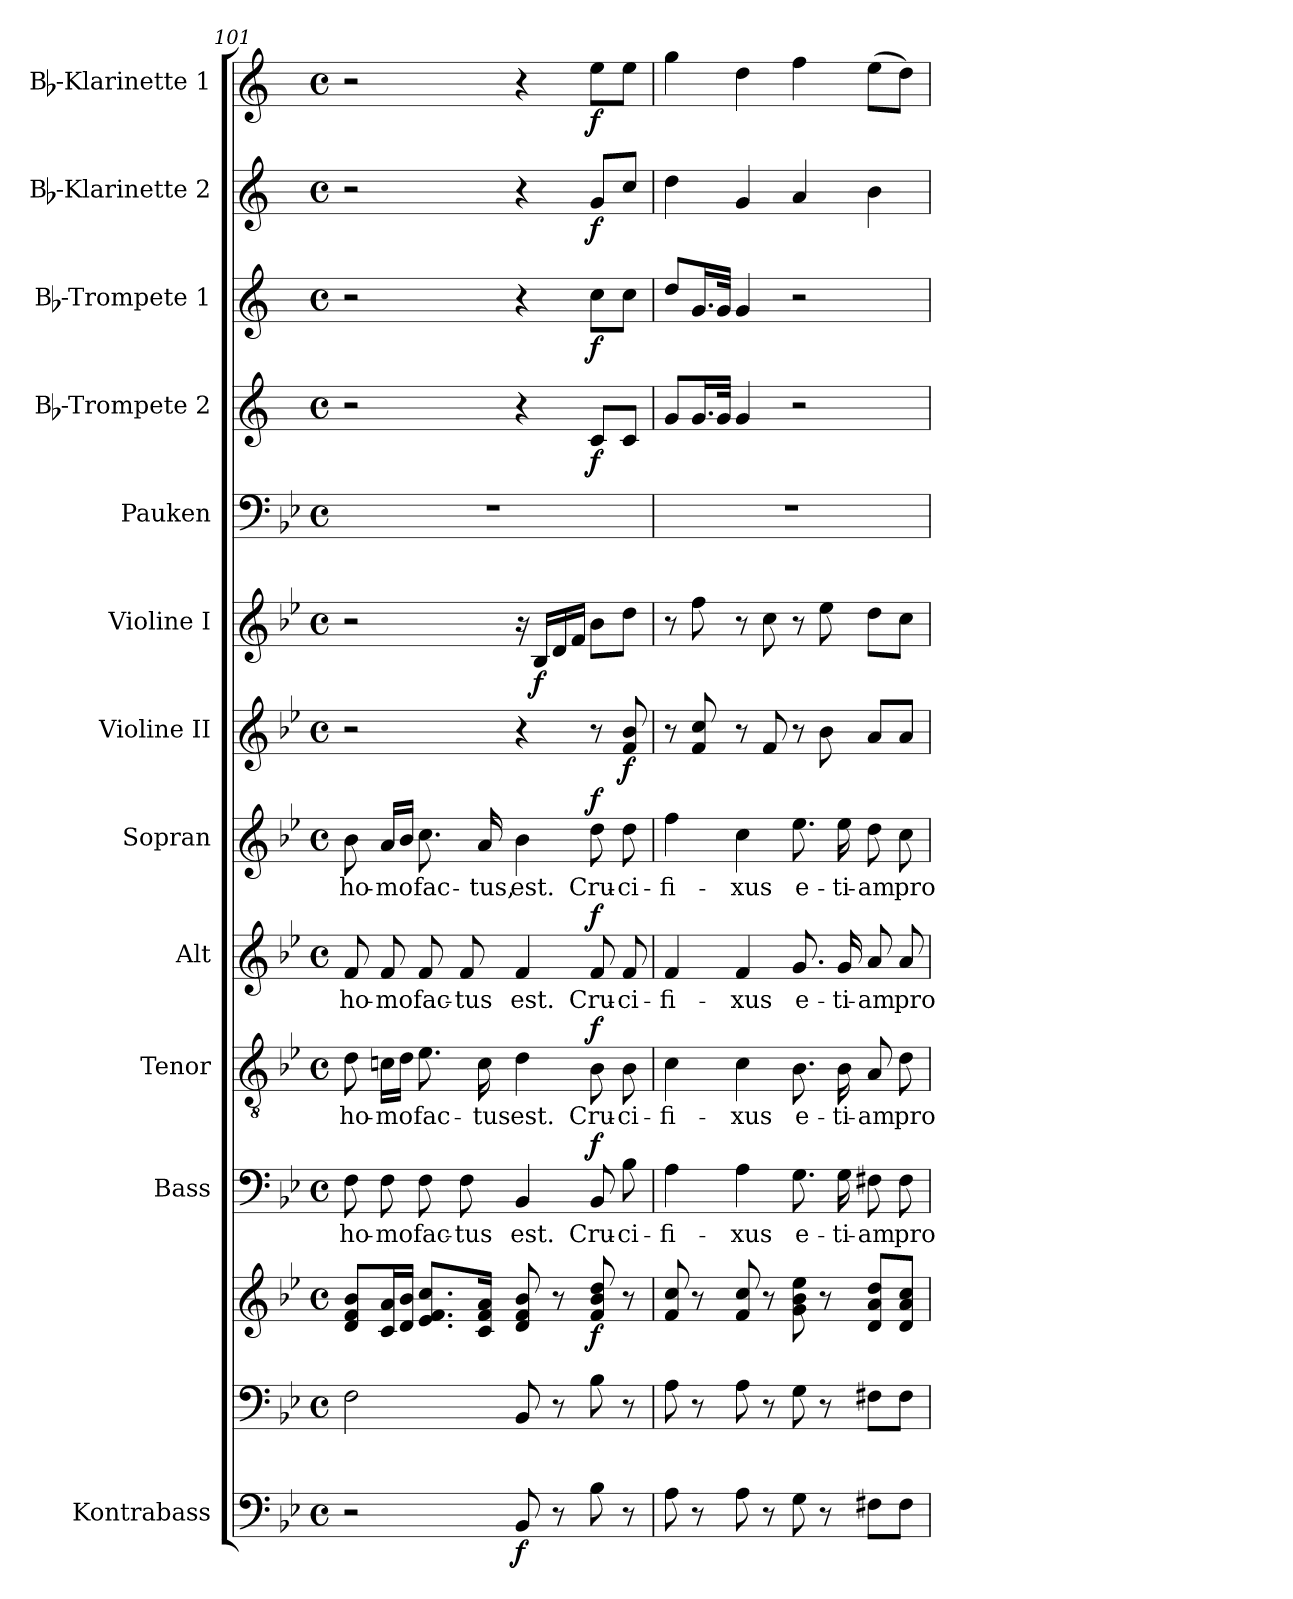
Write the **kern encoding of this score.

**kern	**dynam	**kern	**kern	**dynam	**kern	**text	**dynam	**kern	**text	**dynam	**kern	**text	**dynam	**kern	**text	**dynam	**kern	**dynam	**kern	**dynam	**kern	**kern	**dynam	**kern	**dynam	**kern	**dynam	**kern	**dynam
*part13	*part13	*part12	*part12	*part12	*part11	*part11	*part11	*part10	*part10	*part10	*part9	*part9	*part9	*part8	*part8	*part8	*part7	*part7	*part6	*part6	*part5	*part4	*part4	*part3	*part3	*part2	*part2	*part1	*part1
*staff14	*staff14	*staff13	*staff12	*staff12/13	*staff11	*staff11	*staff11	*staff10	*staff10	*staff10	*staff9	*staff9	*staff9	*staff8	*staff8	*staff8	*staff7	*staff7	*staff6	*staff6	*staff5	*staff4	*staff4	*staff3	*staff3	*staff2	*staff2	*staff1	*staff1
*I"Kontrabass	*	*	*	*	*I"Bass	*	*	*I"Tenor	*	*	*I"Alt	*	*	*I"Sopran	*	*	*I"Violine II	*	*I"Violine I	*	*I"Pauken	*I"Bb-Trompete 2	*	*I"Bb-Trompete 1	*	*I"Bb-Klarinette 2	*	*I"Bb-Klarinette 1	*
*I'Kb.	*	*	*	*	*I'B.	*	*	*I'T.	*	*	*I'A.	*	*	*I'S.	*	*	*I'Vl. II	*	*I'Vl. I	*	*I'Pk.	*I'Bb Trp. 2	*	*I'Bb Trp. 1	*	*I'Bb Kl. 2	*	*I'Bb Kl. 1	*
*clefF4	*	*clefF4	*clefG2	*	*clefF4	*	*	*clefGv2	*	*	*clefG2	*	*	*clefG2	*	*	*clefG2	*	*clefG2	*	*clefF4	*clefG2	*	*clefG2	*	*clefG2	*	*clefG2	*
*ITrd7c12	*	*	*	*	*	*	*	*	*	*	*	*	*	*	*	*	*	*	*	*	*	*ITrd1c2	*	*ITrd1c2	*	*ITrd1c2	*	*ITrd1c2	*
*k[b-e-]	*	*k[b-e-]	*k[b-e-]	*	*k[b-e-]	*	*	*k[b-e-]	*	*	*k[b-e-]	*	*	*k[b-e-]	*	*	*k[b-e-]	*	*k[b-e-]	*	*k[b-e-]	*k[b-e-]	*	*k[b-e-]	*	*k[b-e-]	*	*k[b-e-]	*
*B-:	*	*B-:	*B-:	*	*B-:	*	*	*B-:	*	*	*B-:	*	*	*B-:	*	*	*B-:	*	*B-:	*	*B-:	*B-:	*	*B-:	*	*B-:	*	*B-:	*
*M4/4	*	*M4/4	*M4/4	*	*M4/4	*	*	*M4/4	*	*	*M4/4	*	*	*M4/4	*	*	*M4/4	*	*M4/4	*	*M4/4	*M4/4	*	*M4/4	*	*M4/4	*	*M4/4	*
*met(c)	*	*met(c)	*met(c)	*	*met(c)	*	*	*met(c)	*	*	*met(c)	*	*	*met(c)	*	*	*met(c)	*	*met(c)	*	*met(c)	*met(c)	*	*met(c)	*	*met(c)	*	*met(c)	*
=101	=101	=101	=101	=101	=101	=101	=101	=101	=101	=101	=101	=101	=101	=101	=101	=101	=101	=101	=101	=101	=101	=101	=101	=101	=101	=101	=101	=101	=101
!	!	!	!	!	!	!LO:LY:b	!	!	!LO:LY:b	!	!	!LO:LY:b	!	!	!LO:LY:b	!	!	!	!	!	!	!	!	!	!	!	!	!	!
2r	.	2F\	8d/ 8f/ 8b-/L	.	8F\	ho-	.	8d\	ho-	.	8f/	ho-	.	8b-\	ho-	.	2r	.	2r	.	1r	2r	.	2r	.	2r	.	2r	.
!	!	!	!	!	!	!LO:LY:b	!	!	!LO:LY:b	!	!	!LO:LY:b	!	!	!LO:LY:b	!	!	!	!	!	!	!	!	!	!	!	!	!	!
.	.	.	16c/ 16a/L	.	8F\	-mo	.	16cn\LL	-mo	.	8f/	-mo	.	16a/LL	-mo	.	.	.	.	.	.	.	.	.	.	.	.	.	.
.	.	.	16d/ 16b-/JJ	.	.	.	.	16d\JJ	.	.	.	.	.	16b-/JJ	.	.	.	.	.	.	.	.	.	.	.	.	.	.	.
!	!	!	!	!	!	!LO:LY:b	!	!	!LO:LY:b	!	!	!LO:LY:b	!	!	!LO:LY:b	!	!	!	!	!	!	!	!	!	!	!	!	!	!
.	.	.	8.e-/ 8.f/ 8.cc/L	.	8F\	fac-	.	8.e-\	fac-	.	8f/	fac-	.	8.cc\	fac-	.	.	.	.	.	.	.	.	.	.	.	.	.	.
!	!	!	!	!	!	!LO:LY:b	!	!	!	!	!	!LO:LY:b	!	!	!	!	!	!	!	!	!	!	!	!	!	!	!	!	!
.	.	.	.	.	8F\	-tus	.	.	.	.	8f/	-tus	.	.	.	.	.	.	.	.	.	.	.	.	.	.	.	.	.
!	!	!	!	!	!	!	!	!	!LO:LY:b	!	!	!	!	!	!LO:LY:b	!	!	!	!	!	!	!	!	!	!	!	!	!	!
.	.	.	16c/ 16f/ 16a/Jk	.	.	.	.	16c\	-tus	.	.	.	.	16a/	-tus,	.	.	.	.	.	.	.	.	.	.	.	.	.	.
!	!LO:DY:b	!	!	!	!	!LO:LY:b	!	!	!LO:LY:b	!	!	!LO:LY:b	!	!	!LO:LY:b	!	!	!	!	!	!	!	!	!	!	!	!	!	!
8BBB-/	f	8BB-/	8d/ 8f/ 8b-/	.	4BB-/	est.	.	4d\	est.	.	4f/	est.	.	4b-\	est.	.	4r	.	16r	.	.	4r	.	4r	.	4r	.	4r	.
!	!	!	!	!	!	!	!	!	!	!	!	!	!	!	!	!	!	!	!	!LO:DY:b	!	!	!	!	!	!	!	!	!
.	.	.	.	.	.	.	.	.	.	.	.	.	.	.	.	.	.	.	16B-/LL	f	.	.	.	.	.	.	.	.	.
8r	.	8r	8r	.	.	.	.	.	.	.	.	.	.	.	.	.	.	.	16d/	.	.	.	.	.	.	.	.	.	.
.	.	.	.	.	.	.	.	.	.	.	.	.	.	.	.	.	.	.	16f/JJ	.	.	.	.	.	.	.	.	.	.
!	!	!	!	!LO:DY:b	!	!LO:LY:b	!LO:DY:a	!	!LO:LY:b	!LO:DY:a	!	!LO:LY:b	!LO:DY:a	!	!LO:LY:b	!LO:DY:a	!	!	!	!	!	!	!LO:DY:b	!	!LO:DY:b	!	!LO:DY:b	!	!LO:DY:b
8BB-\	.	8B-\	8f/ 8b-/ 8dd/	f	8BB-/	Cru-	f	8B-\	Cru-	f	8f/	Cru-	f	8dd\	Cru-	f	8r	.	8b-\L	.	.	8B-/L	f	8b-\L	f	8f/L	f	8dd\L	f
!	!	!	!	!	!	!LO:LY:b	!	!	!LO:LY:b	!	!	!LO:LY:b	!	!	!LO:LY:b	!	!	!LO:DY:b	!	!	!	!	!	!	!	!	!	!	!
8r	.	8r	8r	.	8B-\	-ci-	.	8B-\	-ci-	.	8f/	-ci-	.	8dd\	-ci-	.	8f/ 8b-/	f	8dd\J	.	.	8B-/J	.	8b-\J	.	8b-/J	.	8dd\J	.
=102	=102	=102	=102	=102	=102	=102	=102	=102	=102	=102	=102	=102	=102	=102	=102	=102	=102	=102	=102	=102	=102	=102	=102	=102	=102	=102	=102	=102	=102
!	!	!	!	!	!	!LO:LY:b	!	!	!LO:LY:b	!	!	!LO:LY:b	!	!	!LO:LY:b	!	!	!	!	!	!	!	!	!	!	!	!	!	!
8AA\	.	8A\	8f/ 8cc/	.	4A\	-fi-	.	4c\	-fi-	.	4f/	-fi-	.	4ff\	-fi-	.	8r	.	8r	.	1r	8f/L	.	8cc/L	.	4cc\	.	4ff\	.
8r	.	8r	8r	.	.	.	.	.	.	.	.	.	.	.	.	.	8f/ 8cc/	.	8ff\	.	.	16.f/L	.	16.f/L	.	.	.	.	.
.	.	.	.	.	.	.	.	.	.	.	.	.	.	.	.	.	.	.	.	.	.	32f/JJk	.	32f/JJk	.	.	.	.	.
!	!	!	!	!	!	!LO:LY:b	!	!	!LO:LY:b	!	!	!LO:LY:b	!	!	!LO:LY:b	!	!	!	!	!	!	!	!	!	!	!	!	!	!
8AA\	.	8A\	8f/ 8cc/	.	4A\	-xus	.	4c\	-xus	.	4f/	-xus	.	4cc\	-xus	.	8r	.	8r	.	.	4f/	.	4f/	.	4f/	.	4cc\	.
8r	.	8r	8r	.	.	.	.	.	.	.	.	.	.	.	.	.	8f/	.	8cc\	.	.	.	.	.	.	.	.	.	.
!	!	!	!	!	!	!LO:LY:b	!	!	!LO:LY:b	!	!	!LO:LY:b	!	!	!LO:LY:b	!	!	!	!	!	!	!	!	!	!	!	!	!	!
8GG\	.	8G\	8g\ 8b-\ 8ee-\	.	8.G\	e-	.	8.B-\	e-	.	8.g/	e-	.	8.ee-\	e-	.	8r	.	8r	.	.	2r	.	2r	.	4g/	.	4ee-\	.
8r	.	8r	8r	.	.	.	.	.	.	.	.	.	.	.	.	.	8b-\	.	8ee-\	.	.	.	.	.	.	.	.	.	.
!	!	!	!	!	!	!LO:LY:b	!	!	!LO:LY:b	!	!	!LO:LY:b	!	!	!LO:LY:b	!	!	!	!	!	!	!	!	!	!	!	!	!	!
.	.	.	.	.	16G\	-ti-	.	16B-\	-ti-	.	16g/	-ti-	.	16ee-\	-ti-	.	.	.	.	.	.	.	.	.	.	.	.	.	.
!	!	!	!	!	!	!LO:LY:b	!	!	!LO:LY:b	!	!	!LO:LY:b	!	!	!LO:LY:b	!	!	!	!	!	!	!	!	!	!	!	!	!	!
8FF#X\L	.	8F#X\L	8d/ 8a/ 8dd/L	.	8F#X\	-am	.	8A/	-am	.	8a/	-am	.	8dd\	-am	.	8a/L	.	8dd\L	.	.	.	.	.	.	4a\	.	(>8dd\L	.
!	!	!	!	!	!	!LO:LY:b	!	!	!LO:LY:b	!	!	!LO:LY:b	!	!	!LO:LY:b	!	!	!	!	!	!	!	!	!	!	!	!	!	!
8FF#\J	.	8F#\J	8d/ 8a/ 8cc/J	.	8F#\	pro	.	8d\	pro	.	8a/	pro	.	8cc\	pro	.	8a/J	.	8cc\J	.	.	.	.	.	.	.	.	8cc\J)	.
=	=	=	=	=	=	=	=	=	=	=	=	=	=	=	=	=	=	=	=	=	=	=	=	=	=	=	=	=	=
*-	*-	*-	*-	*-	*-	*-	*-	*-	*-	*-	*-	*-	*-	*-	*-	*-	*-	*-	*-	*-	*-	*-	*-	*-	*-	*-	*-	*-	*-
